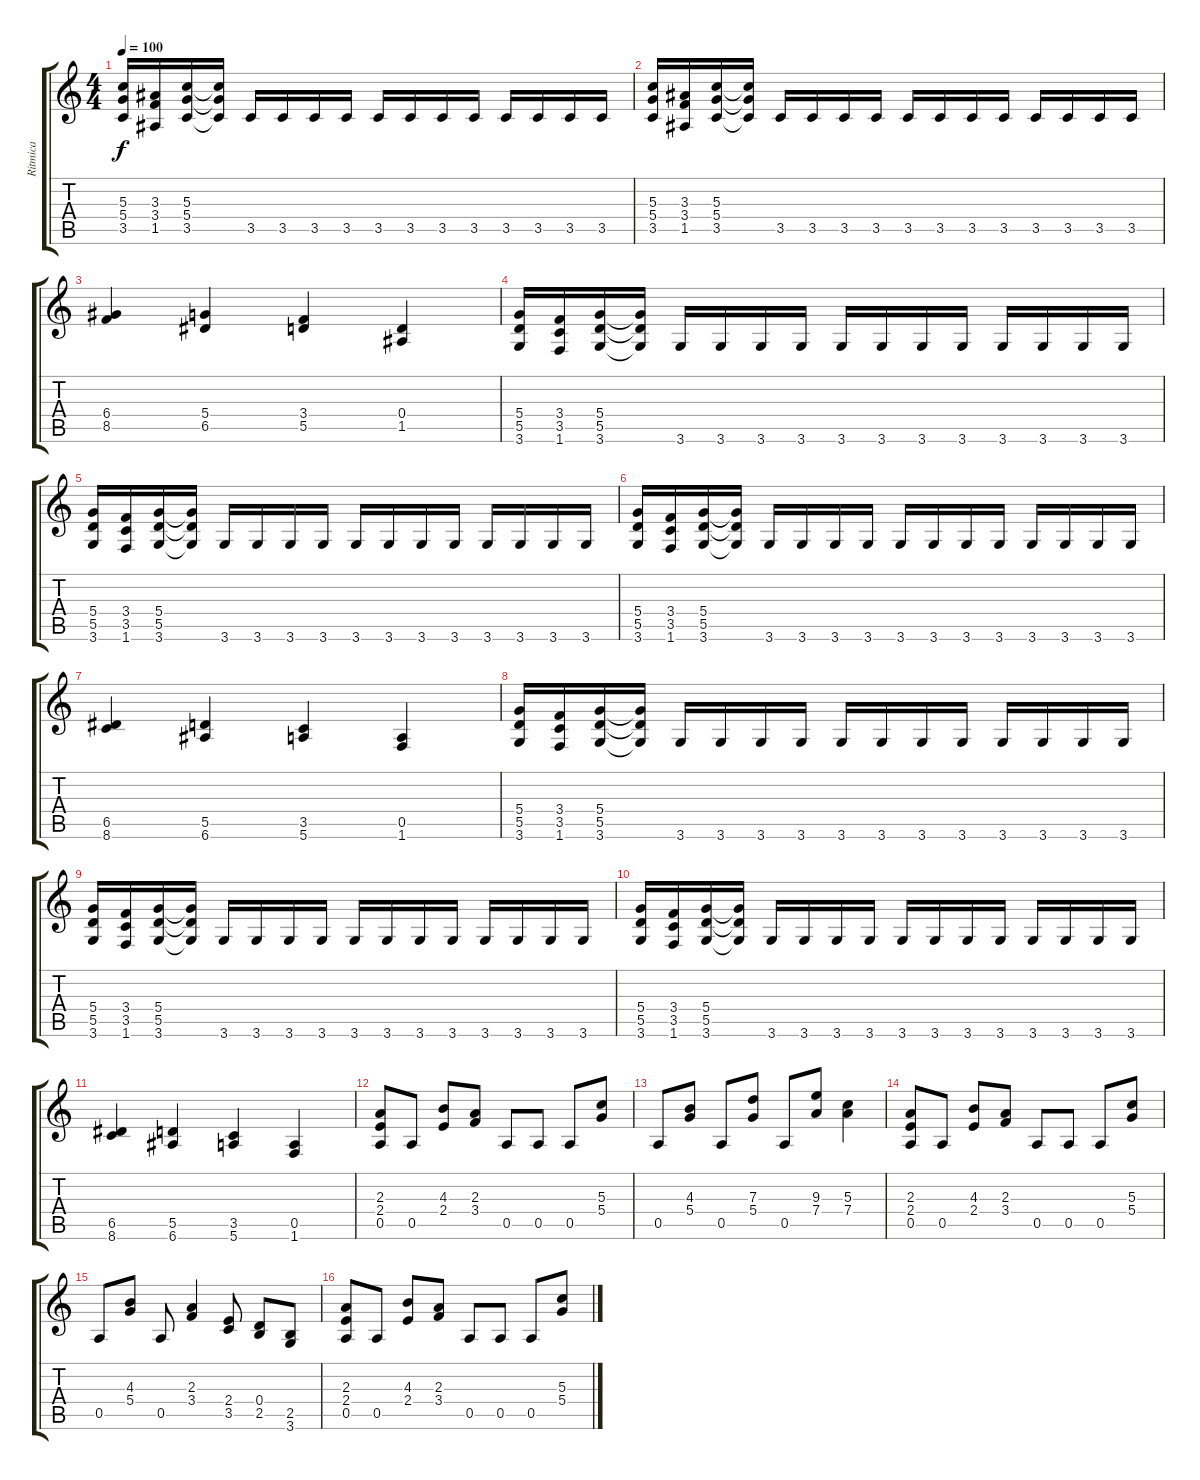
\track ("Ritmica" "Ritmica") {instrument distortionguitar}
\staff {score tabs}
\tuning (E4 B3 G3 D3 A2 E2) {hide}
\ts (4 4)
\tempo 100
\clef g2
\ks c
(5.3 5.4 3.5).16{dy f} (3.3 3.4 1.5).16 (5.3 5.4 3.5).16 (5.3{t} 5.4{t} 3.5{t}).16 3.5.16 3.5.16 3.5.16 3.5.16 3.5.16 3.5.16 3.5.16 3.5.16 3.5.16 3.5.16 3.5.16 3.5.16 |
(5.3 5.4 3.5).16 (3.3 3.4 1.5).16 (5.3 5.4 3.5).16 (5.3{t} 5.4{t} 3.5{t}).16 3.5.16 3.5.16 3.5.16 3.5.16 3.5.16 3.5.16 3.5.16 3.5.16 3.5.16 3.5.16 3.5.16 3.5.16 |
(6.4 8.5).4 (5.4 6.5).4 (3.4 5.5).4 (0.4 1.5).4 |
(5.4 5.5 3.6).16 (3.4 3.5 1.6).16 (5.4 5.5 3.6).16 (5.4{t} 5.5{t} 3.6{t}).16 3.6.16 3.6.16 3.6.16 3.6.16 3.6.16 3.6.16 3.6.16 3.6.16 3.6.16 3.6.16 3.6.16 3.6.16 |
(5.4 5.5 3.6).16 (3.4 3.5 1.6).16 (5.4 5.5 3.6).16 (5.4{t} 5.5{t} 3.6{t}).16 3.6.16 3.6.16 3.6.16 3.6.16 3.6.16 3.6.16 3.6.16 3.6.16 3.6.16 3.6.16 3.6.16 3.6.16 |
(5.4 5.5 3.6).16 (3.4 3.5 1.6).16 (5.4 5.5 3.6).16 (5.4{t} 5.5{t} 3.6{t}).16 3.6.16 3.6.16 3.6.16 3.6.16 3.6.16 3.6.16 3.6.16 3.6.16 3.6.16 3.6.16 3.6.16 3.6.16 |
(6.5 8.6).4 (5.5 6.6).4 (3.5 5.6).4 (0.5 1.6).4 |
(5.4 5.5 3.6).16 (3.4 3.5 1.6).16 (5.4 5.5 3.6).16 (5.4{t} 5.5{t} 3.6{t}).16 3.6.16 3.6.16 3.6.16 3.6.16 3.6.16 3.6.16 3.6.16 3.6.16 3.6.16 3.6.16 3.6.16 3.6.16 |
(5.4 5.5 3.6).16 (3.4 3.5 1.6).16 (5.4 5.5 3.6).16 (5.4{t} 5.5{t} 3.6{t}).16 3.6.16 3.6.16 3.6.16 3.6.16 3.6.16 3.6.16 3.6.16 3.6.16 3.6.16 3.6.16 3.6.16 3.6.16 |
(5.4 5.5 3.6).16 (3.4 3.5 1.6).16 (5.4 5.5 3.6).16 (5.4{t} 5.5{t} 3.6{t}).16 3.6.16 3.6.16 3.6.16 3.6.16 3.6.16 3.6.16 3.6.16 3.6.16 3.6.16 3.6.16 3.6.16 3.6.16 |
(6.5 8.6).4 (5.5 6.6).4 (3.5 5.6).4 (0.5 1.6).4 |
(2.3 2.4 0.5).8 0.5.8 (4.3 2.4).8 (2.3 3.4).8 0.5.8 0.5.8 0.5.8 (5.3 5.4).8 |
0.5.8 (4.3 5.4).8 0.5.8 (7.3 5.4).8 0.5.8 (9.3 7.4).8 (5.3 7.4).4 |
(2.3 2.4 0.5).8 0.5.8 (4.3 2.4).8 (2.3 3.4).8 0.5.8 0.5.8 0.5.8 (5.3 5.4).8 |
0.5.8 (4.3 5.4).8 0.5.8 (2.3 3.4).4 (2.4 3.5).8 (0.4 2.5).8 (2.5 3.6).8 |
(2.3 2.4 0.5).8 0.5.8 (4.3 2.4).8 (2.3 3.4).8 0.5.8 0.5.8 0.5.8 (5.3 5.4).8
